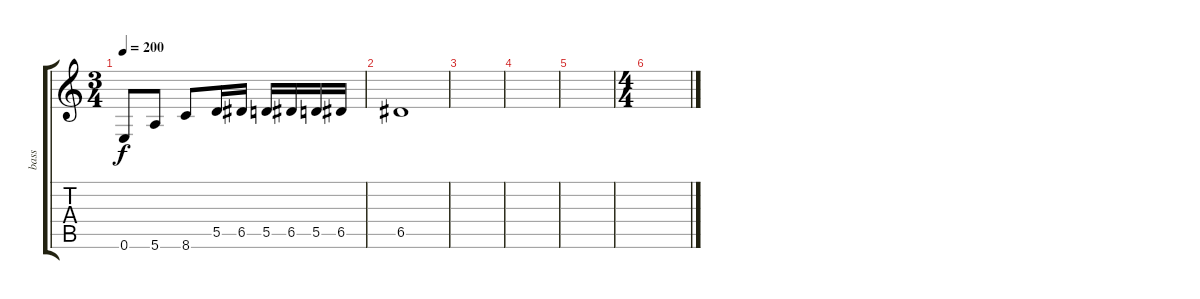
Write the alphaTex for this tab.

\track ("bass" "bass") {instrument electricbassfinger}
\staff {score tabs}
\tuning (E4 B3 G3 D3 A2 E2) {hide}
\ts (3 4)
\tempo 200
\clef g2
\ks c
0.6.8{dy f} 5.6.8 8.6.8 5.5.16 6.5.16 5.5.16 6.5.16 5.5.16 6.5.16 |
6.5.1 |
|
|
|
\ts (4 4)
